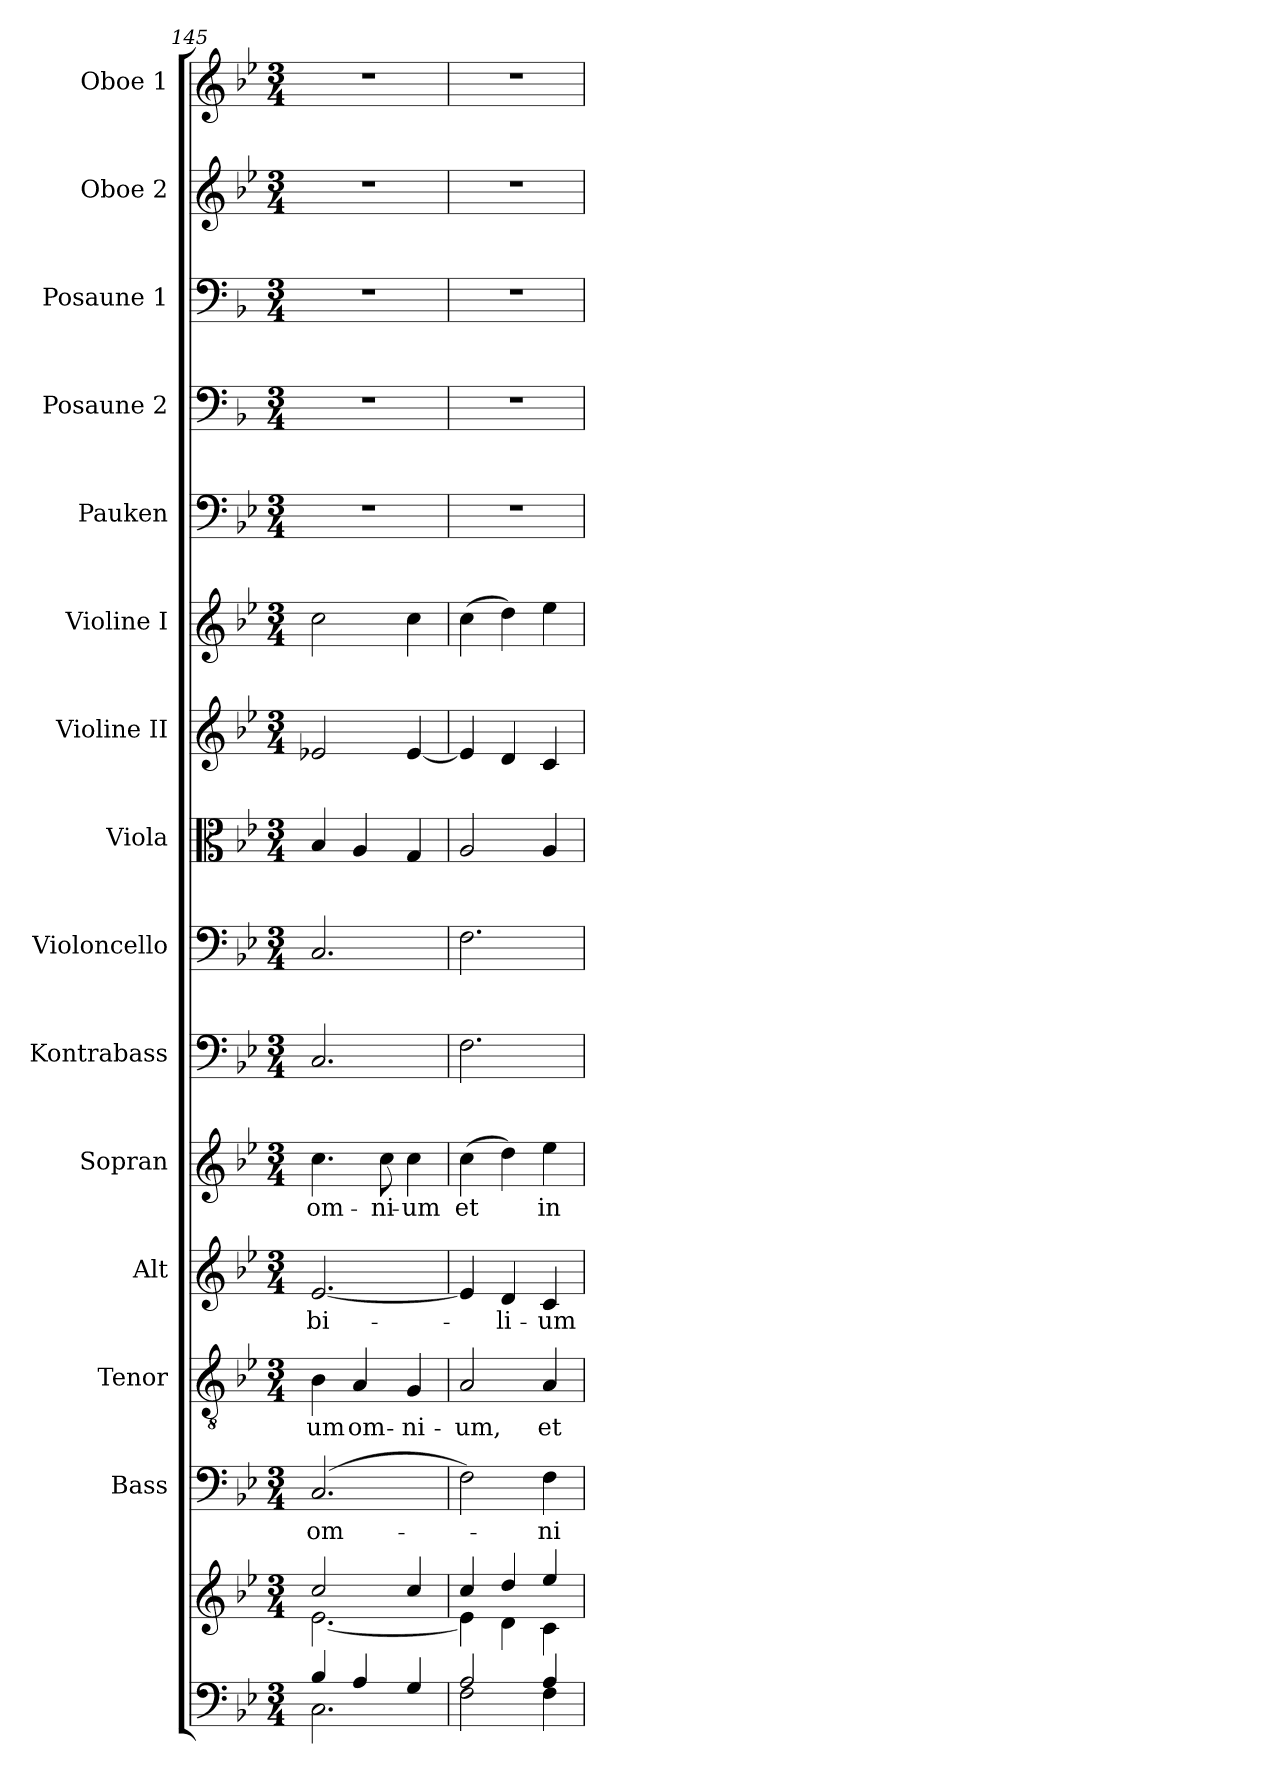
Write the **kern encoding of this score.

**kern	**kern	**kern	**text	**kern	**text	**kern	**text	**kern	**text	**kern	**kern	**kern	**kern	**kern	**kern	**kern	**kern	**kern	**kern
*part15	*part15	*part14	*part14	*part13	*part13	*part12	*part12	*part11	*part11	*part10	*part9	*part8	*part7	*part6	*part5	*part4	*part3	*part2	*part1
*staff16	*staff15	*staff14	*staff14	*staff13	*staff13	*staff12	*staff12	*staff11	*staff11	*staff10	*staff9	*staff8	*staff7	*staff6	*staff5	*staff4	*staff3	*staff2	*staff1
*	*	*I"Bass	*	*I"Tenor	*	*I"Alt	*	*I"Sopran	*	*I"Kontrabass	*I"Violoncello	*I"Viola	*I"Violine II	*I"Violine I	*I"Pauken	*I"Posaune 2	*I"Posaune 1	*I"Oboe 2	*I"Oboe 1
*	*	*I'B.	*	*I'T.	*	*I'A.	*	*I'S.	*	*I'Kb.	*I'Vc.	*I'Vla.	*I'Vl. II	*I'Vl. I	*I'Pk.	*I'Pos. 2	*I'Pos. 1	*I'Ob. 2	*I'Ob. 1
*clefF4	*clefG2	*clefF4	*	*clefGv2	*	*clefG2	*	*clefG2	*	*clefF4	*clefF4	*clefC3	*clefG2	*clefG2	*clefF4	*clefF4	*clefF4	*clefG2	*clefG2
*	*	*	*	*	*	*	*	*	*	*ITrd7c12	*	*	*	*	*	*ITrd4c7	*ITrd4c7	*	*
*k[b-e-]	*k[b-e-]	*k[b-e-]	*	*k[b-e-]	*	*k[b-e-]	*	*k[b-e-]	*	*k[b-e-]	*k[b-e-]	*k[b-e-]	*k[b-e-]	*k[b-e-]	*k[b-e-]	*k[b-e-]	*k[b-e-]	*k[b-e-]	*k[b-e-]
*B-:	*B-:	*B-:	*	*B-:	*	*B-:	*	*B-:	*	*B-:	*B-:	*B-:	*B-:	*B-:	*B-:	*B-:	*B-:	*B-:	*B-:
*M3/4	*M3/4	*M3/4	*	*M3/4	*	*M3/4	*	*M3/4	*	*M3/4	*M3/4	*M3/4	*M3/4	*M3/4	*M3/4	*M3/4	*M3/4	*M3/4	*M3/4
=145	=145	=145	=145	=145	=145	=145	=145	=145	=145	=145	=145	=145	=145	=145	=145	=145	=145	=145	=145
*^	*^	*	*	*	*	*	*	*	*	*	*	*	*	*	*	*	*	*	*
!	!	!	!	!	!LO:LY:b	!	!LO:LY:b	!	!LO:LY:b	!	!LO:LY:b	!	!	!	!	!	!	!	!	!	!
4B-/	2.C\	2cc/	[<2.e-\	(2.C/	om-	4B-\	-um	[2.e-/	-bi-	4.cc\	om-	2.CC/	2.C/	4B-/	2e-X/	2cc\	2.r	2.r	2.r	2.r	2.r
!	!	!	!	!	!	!	!LO:LY:b	!	!	!	!	!	!	!	!	!	!	!	!	!	!
4A/	.	.	.	.	.	4A/	om-	.	.	.	.	.	.	4A/	.	.	.	.	.	.	.
!	!	!	!	!	!	!	!	!	!	!	!LO:LY:b	!	!	!	!	!	!	!	!	!	!
.	.	.	.	.	.	.	.	.	.	8cc\	-ni-	.	.	.	.	.	.	.	.	.	.
!	!	!	!	!	!	!	!LO:LY:b	!	!	!	!LO:LY:b	!	!	!	!	!	!	!	!	!	!
4G/	.	4cc/	.	.	.	4G/	-ni-	.	.	4cc\	-um	.	.	4G/	[4e-/	4cc\	.	.	.	.	.
=146	=146	=146	=146	=146	=146	=146	=146	=146	=146	=146	=146	=146	=146	=146	=146	=146	=146	=146	=146	=146	=146
!	!	!	!	!	!	!	!LO:LY:b	!	!	!	!LO:LY:b	!	!	!	!	!	!	!	!	!	!
2A/	2F\	4cc/	4e-\]	2F\)	.	2A/	-um,	4e-/]	.	(>4cc\	et	2.FF\	2.F\	2A/	4e-/]	(>4cc\	2.r	2.r	2.r	2.r	2.r
!	!	!	!	!	!	!	!	!	!LO:LY:b	!	!	!	!	!	!	!	!	!	!	!	!
.	.	4dd/	4d\	.	.	.	.	4d/	-li-	4dd\)	.	.	.	.	4d/	4dd\)	.	.	.	.	.
!	!	!	!	!	!LO:LY:b	!	!LO:LY:b	!	!LO:LY:b	!	!LO:LY:b	!	!	!	!	!	!	!	!	!	!
4A/	4F\	4ee-/	4c\	4F\	-ni-	4A/	et	4c/	-um	4ee-\	in-	.	.	4A/	4c/	4ee-\	.	.	.	.	.
*v	*v	*	*	*	*	*	*	*	*	*	*	*	*	*	*	*	*	*	*	*	*
*	*v	*v	*	*	*	*	*	*	*	*	*	*	*	*	*	*	*	*	*	*
=	=	=	=	=	=	=	=	=	=	=	=	=	=	=	=	=	=	=	=
*-	*-	*-	*-	*-	*-	*-	*-	*-	*-	*-	*-	*-	*-	*-	*-	*-	*-	*-	*-
